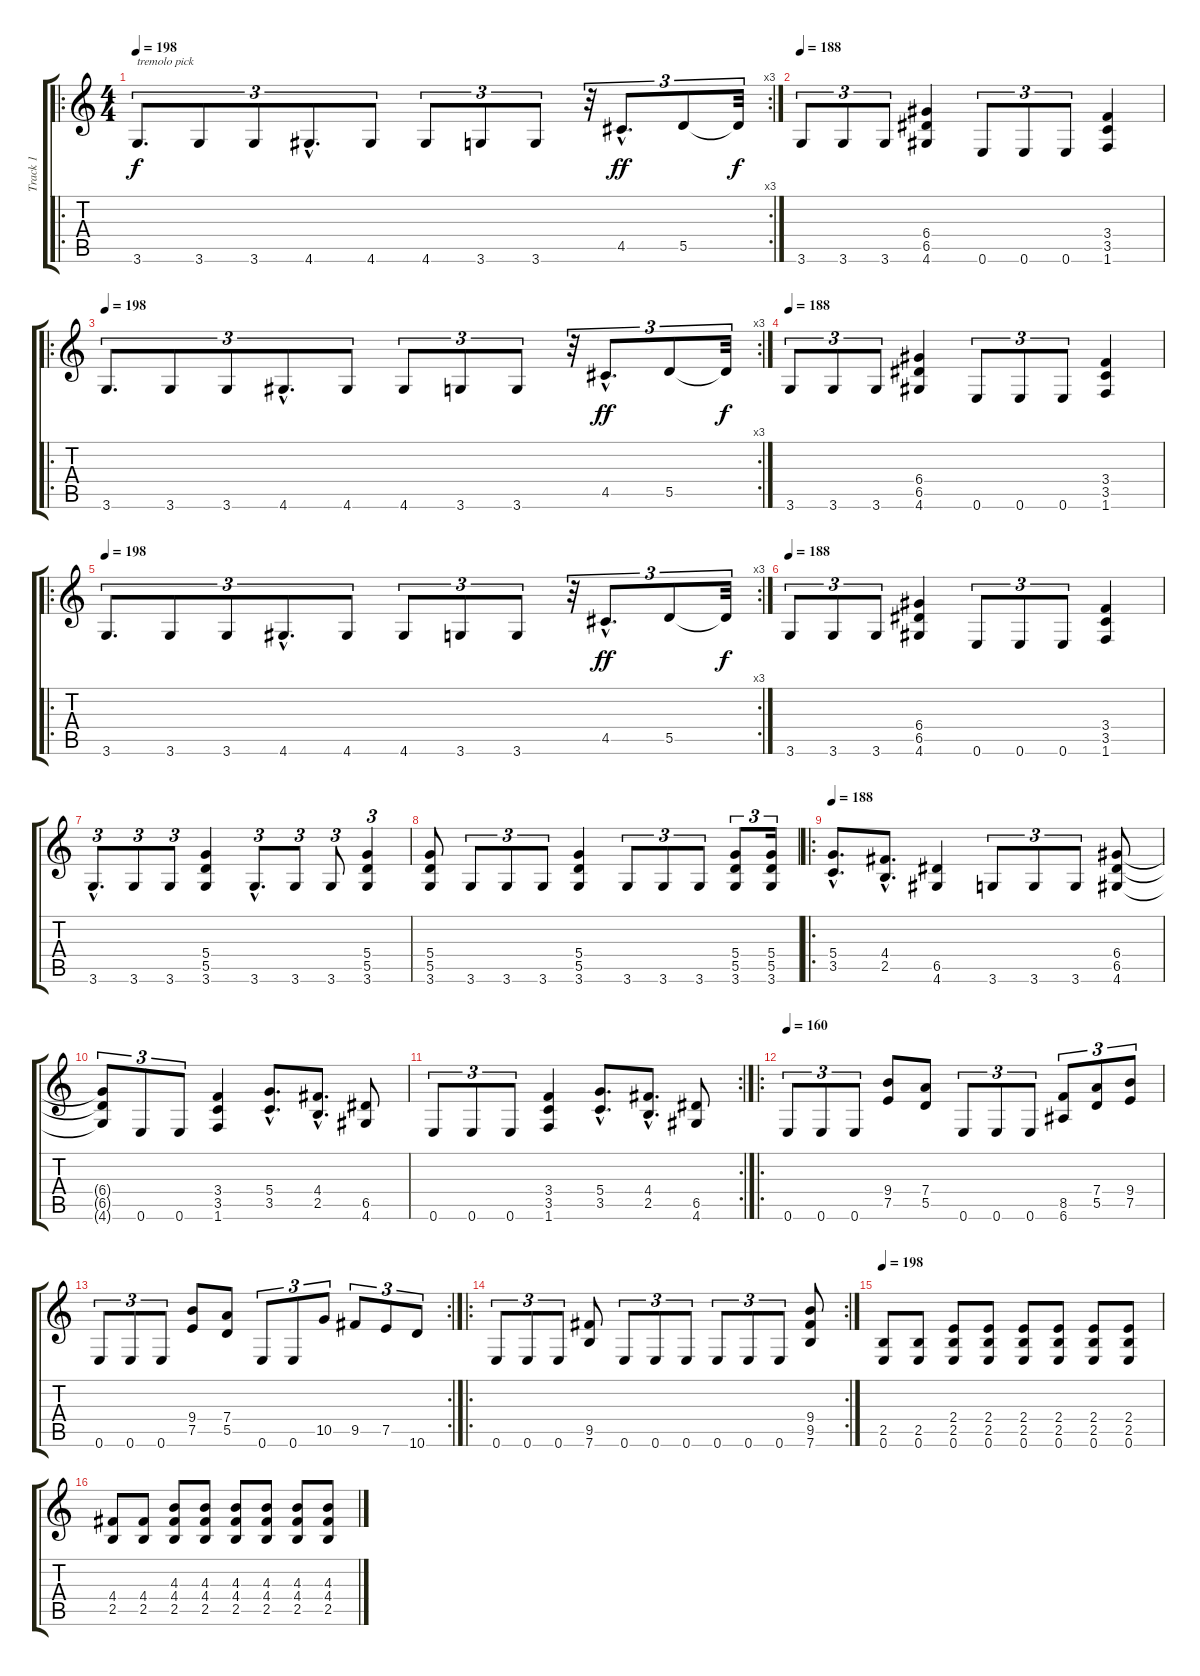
\track ("Track 1" "Track 1") {instrument overdrivenguitar}
\staff {score tabs}
\tuning (E4 B3 G3 D3 A2 E2) {hide}
\ro
\rc 3
\ts (4 4)
\tempo 198
\clef g2
\ks c
3.6.8{d tu (3 2) txt "tremolo pick" dy f instrument overdrivenguitar} 3.6.8{tu (3 2)} 3.6.8{tu (3 2)} 4.6{hac}.8{d tu (3 2)} 4.6.8{tu (3 2)} 4.6.8{tu (3 2)} 3.6.8{tu (3 2)} 3.6.8{tu (3 2)} r.32{tu (3 2)} 4.5{hac}.8{d tu (3 2) dy ff} 5.5.8{tu (3 2)} 5.5{t}.32{tu (3 2) dy f} |
\tempo 188
3.6.8{tu (3 2)} 3.6.8{tu (3 2)} 3.6.8{tu (3 2)} (6.4 6.5 4.6).4 0.6.8{tu (3 2)} 0.6.8{tu (3 2)} 0.6.8{tu (3 2)} (3.4 3.5 1.6).4 |
\ro
\rc 3
\tempo 198
3.6.8{d tu (3 2)} 3.6.8{tu (3 2)} 3.6.8{tu (3 2)} 4.6{hac}.8{d tu (3 2)} 4.6.8{tu (3 2)} 4.6.8{tu (3 2)} 3.6.8{tu (3 2)} 3.6.8{tu (3 2)} r.32{tu (3 2)} 4.5{hac}.8{d tu (3 2) dy ff} 5.5.8{tu (3 2)} 5.5{t}.32{tu (3 2) dy f} |
\tempo 188
3.6.8{tu (3 2)} 3.6.8{tu (3 2)} 3.6.8{tu (3 2)} (6.4 6.5 4.6).4 0.6.8{tu (3 2)} 0.6.8{tu (3 2)} 0.6.8{tu (3 2)} (3.4 3.5 1.6).4 |
\ro
\rc 3
\tempo 198
3.6.8{d tu (3 2)} 3.6.8{tu (3 2)} 3.6.8{tu (3 2)} 4.6{hac}.8{d tu (3 2)} 4.6.8{tu (3 2)} 4.6.8{tu (3 2)} 3.6.8{tu (3 2)} 3.6.8{tu (3 2)} r.32{tu (3 2)} 4.5{hac}.8{d tu (3 2) dy ff} 5.5.8{tu (3 2)} 5.5{t}.32{tu (3 2) dy f} |
\tempo 188
3.6.8{tu (3 2)} 3.6.8{tu (3 2)} 3.6.8{tu (3 2)} (6.4 6.5 4.6).4 0.6.8{tu (3 2)} 0.6.8{tu (3 2)} 0.6.8{tu (3 2)} (3.4 3.5 1.6).4 |
3.6{hac}.8{d tu (3 2)} 3.6.8{tu (3 2)} 3.6.8{tu (3 2)} (5.4 5.5 3.6).4 3.6{hac}.8{d tu (3 2)} 3.6.8{tu (3 2)} 3.6.8{tu (3 2)} (5.4 5.5 3.6).4{tu (3 2)} |
(5.4 5.5 3.6).8 3.6.8{tu (3 2)} 3.6.8{tu (3 2)} 3.6.8{tu (3 2)} (5.4 5.5 3.6).4 3.6.8{tu (3 2)} 3.6.8{tu (3 2)} 3.6.8{tu (3 2)} (5.4 5.5 3.6).8{tu (3 2)} (5.4 5.5 3.6).16{tu (3 2)} |
\ro
\tempo 188
(5.4{hac} 3.5{hac}).8{d} (4.4{hac} 2.5{hac}).8{d} (6.5 4.6).4 3.6.8{tu (3 2)} 3.6.8{tu (3 2)} 3.6.8{tu (3 2)} (6.4 6.5 4.6).8 |
(6.4{t} 6.5{t} 4.6{t}).8{tu (3 2)} 0.6.8{tu (3 2)} 0.6.8{tu (3 2)} (3.4 3.5 1.6).4 (5.4{hac} 3.5{hac}).8{d} (4.4{hac} 2.5{hac}).8{d} (6.5 4.6).8 |
\rc 2
0.6.8{tu (3 2)} 0.6.8{tu (3 2)} 0.6.8{tu (3 2)} (3.4 3.5 1.6).4 (5.4{hac} 3.5{hac}).8{d} (4.4{hac} 2.5{hac}).8{d} (6.5 4.6).8 |
\ro
\tempo 160
0.6.8{tu (3 2)} 0.6.8{tu (3 2)} 0.6.8{tu (3 2)} (9.4 7.5).8 (7.4 5.5).8 0.6.8{tu (3 2)} 0.6.8{tu (3 2)} 0.6.8{tu (3 2)} (8.5 6.6).8{tu (3 2)} (7.4 5.5).8{tu (3 2)} (9.4 7.5).8{tu (3 2)} |
\rc 2
0.6.8{tu (3 2)} 0.6.8{tu (3 2)} 0.6.8{tu (3 2)} (9.4 7.5).8 (7.4 5.5).8 0.6.8{tu (3 2)} 0.6.8{tu (3 2)} 10.5.8{tu (3 2)} 9.5.8{tu (3 2)} 7.5.8{tu (3 2)} 10.6.8{tu (3 2)} |
\ro
\rc 2
0.6.8{tu (3 2)} 0.6.8{tu (3 2)} 0.6.8{tu (3 2)} (9.5 7.6).8 0.6.8{tu (3 2)} 0.6.8{tu (3 2)} 0.6.8{tu (3 2)} 0.6.8{tu (3 2)} 0.6.8{tu (3 2)} 0.6.8{tu (3 2)} (9.4 9.5 7.6).8 |
\tempo 198
(2.5 0.6).8 (2.5 0.6).8 (2.4 2.5 0.6).8 (2.4 2.5 0.6).8 (2.4 2.5 0.6).8 (2.4 2.5 0.6).8 (2.4 2.5 0.6).8 (2.4 2.5 0.6).8 |
(4.4 2.5).8 (4.4 2.5).8 (4.3 4.4 2.5).8 (4.3 4.4 2.5).8 (4.3 4.4 2.5).8 (4.3 4.4 2.5).8 (4.3 4.4 2.5).8 (4.3 4.4 2.5).8
